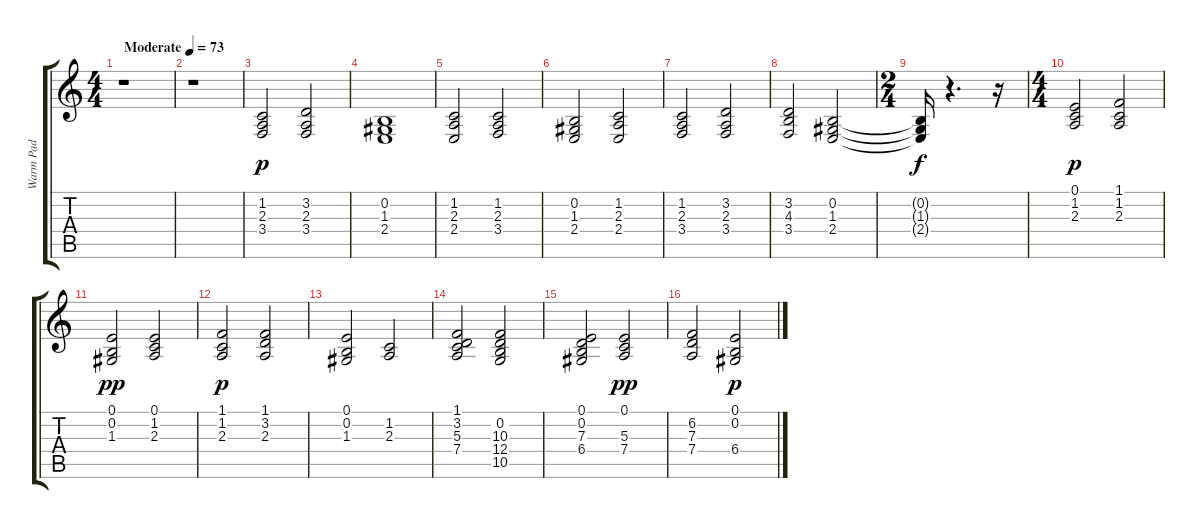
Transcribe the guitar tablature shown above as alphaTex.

\track ("Warm Pad" "Warm Pad") {instrument pad2warm}
\staff {score tabs}
\tuning (E4 B3 G3 D3 A2 E2) {hide}
\ts (4 4)
\tempo (73 "Moderate")
\clef g2
\ks c
r.1{dy p instrument pad2warm} |
r.1 |
(1.2 2.3 3.4).2 (3.2 2.3 3.4).2 |
(0.2 1.3 2.4).1 |
(1.2 2.3 2.4).2 (1.2 2.3 3.4).2 |
(0.2 1.3 2.4).2 (1.2 2.3 2.4).2 |
(1.2 2.3 3.4).2 (3.2 2.3 3.4).2 |
(3.2 4.3 3.4).2 (0.2 1.3 2.4).2 |
\ts (2 4)
(0.2{t} 1.3{t} 2.4{t}).16{dy f} r.4{d} r.16 |
\ts (4 4)
(0.1 1.2 2.3).2{dy p} (1.1 1.2 2.3).2 |
(0.1 0.2 1.3).2{dy pp} (0.1 1.2 2.3).2 |
(1.1 1.2 2.3).2{dy p} (1.1 3.2 2.3).2 |
(0.1 0.2 1.3).2 (1.2 2.3).2 |
(1.1 3.2 5.3 7.4).2 (0.2 10.3 12.4 10.5).2 |
(0.1 0.2 7.3 6.4).2 (0.1 5.3 7.4).2{dy pp} |
(6.2 7.3 7.4).2 (0.1 0.2 6.4).2{dy p}
